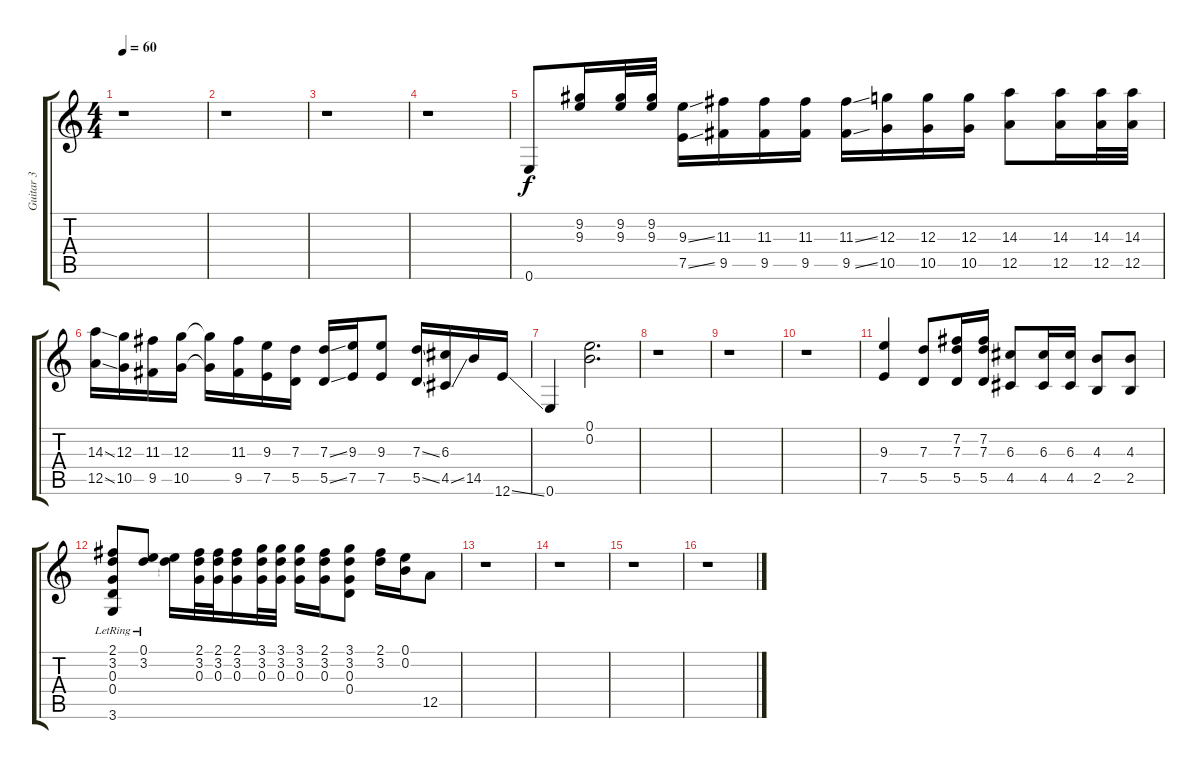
\track ("Guitar 3" "Guitar 3") {instrument distortionguitar}
\staff {score tabs}
\tuning (E4 B3 G3 D3 A2 E2) {hide}
\ts (4 4)
\tempo 60
\clef g2
\ks c
r.1{dy f} |
r.1 |
r.1 |
r.1 |
0.6.8 (9.2 9.3).16 (9.2 9.3).32 (9.2 9.3).32 (9.3{ss} 7.5{ss}).16 (11.3 9.5).16 (11.3 9.5).16 (11.3 9.5).16 (11.3{ss} 9.5{ss}).16 (12.3 10.5).16 (12.3 10.5).16 (12.3 10.5).16 (14.3 12.5).8 (14.3 12.5).16 (14.3 12.5).32 (14.3 12.5).32 |
(14.3{ss} 12.5{ss}).16 (12.3 10.5).16 (11.3 9.5).16 (12.3 10.5).16 (12.3{t} 10.5{t}).16 (11.3 9.5).16 (9.3 7.5).16 (7.3 5.5).16 (7.3{ss} 5.5{ss}).16 (9.3 7.5).16 (9.3 7.5).8 (7.3{ss} 5.5{ss}).16 (6.3 4.5{ss}).16 14.5.16 12.6{ss}.16 |
0.6.4 (0.1 0.2).2{d} |
r.1 |
r.1 |
r.1 |
(9.3 7.5).4 (7.3 5.5).8 (7.2 7.3 5.5).16 (7.2 7.3 5.5).16 (6.3 4.5).8 (6.3 4.5).16 (6.3 4.5).16 (4.3 2.5).8 (4.3 2.5).8 |
(2.1{lr} 3.2{lr} 0.3{lr} 0.4{lr} 3.6{lr}).8 (0.1{lr} 3.2{lr}).8 (0.1{t} 3.2{t}).16 (2.1 3.2 0.3).32 (2.1 3.2 0.3).32 (2.1 3.2 0.3).16 (3.1 3.2 0.3).32 (3.1 3.2 0.3).32 (3.1 3.2 0.3).16 (2.1 3.2 0.3).16 (3.1 3.2 0.3 0.4).8 (2.1 3.2).16 (0.1 0.2).16 12.5.8 |
r.1 |
r.1 |
r.1 |
r.1
